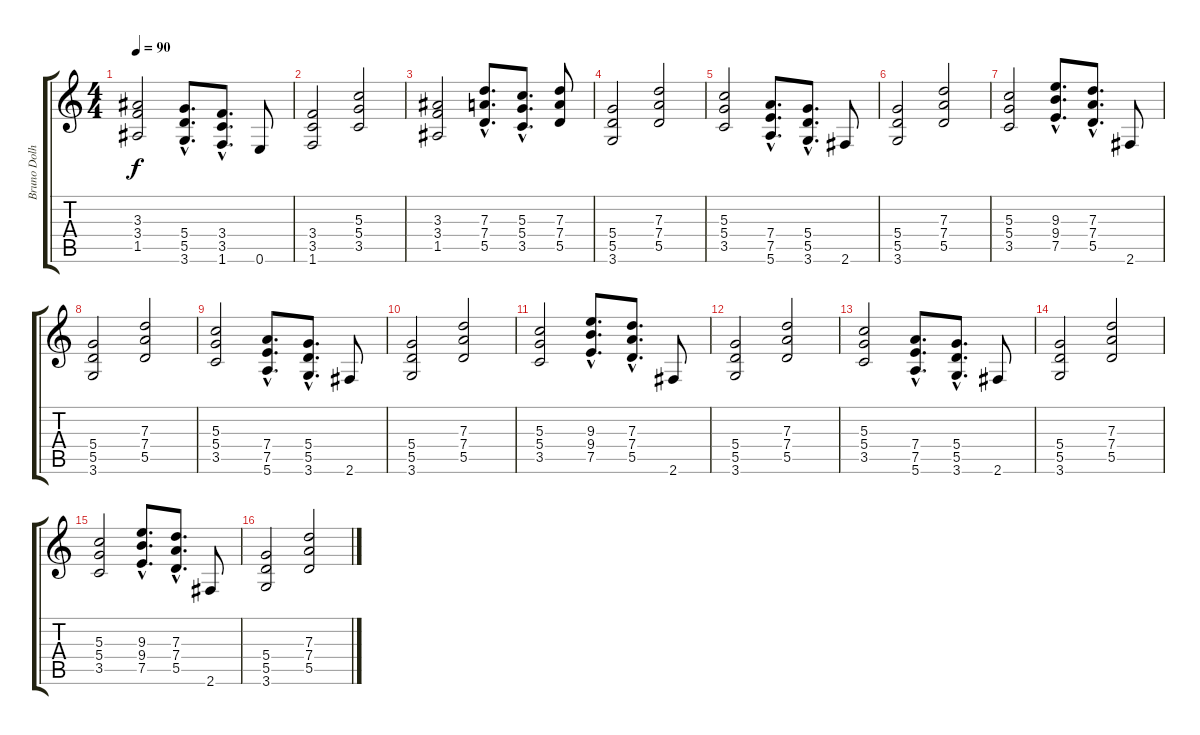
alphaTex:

\track ("Bruno Dolheguy" "Bruno Dolh") {instrument overdrivenguitar}
\staff {score tabs}
\tuning (E4 B3 G3 D3 A2 E2) {hide}
\ts (4 4)
\tempo 90
\clef g2
\ks c
(3.3 3.4 1.5).2{dy f} (5.4{hac} 5.5{hac} 3.6{hac}).8{d} (3.4{hac} 3.5{hac} 1.6{hac}).8{d} 0.6.8 |
(3.4 3.5 1.6).2 (5.3 5.4 3.5).2 |
(3.3 3.4 1.5).2 (7.3{hac} 7.4{hac} 5.5{hac}).8{d} (5.3{hac} 5.4{hac} 3.5{hac}).8{d} (7.3 7.4 5.5).8 |
(5.4 5.5 3.6).2 (7.3 7.4 5.5).2 |
(5.3 5.4 3.5).2 (7.4{hac} 7.5{hac} 5.6{hac}).8{d} (5.4{hac} 5.5{hac} 3.6{hac}).8{d} 2.6.8 |
(5.4 5.5 3.6).2 (7.3 7.4 5.5).2 |
(5.3 5.4 3.5).2 (9.3{hac} 9.4{hac} 7.5{hac}).8{d} (7.3{hac} 7.4{hac} 5.5{hac}).8{d} 2.6.8 |
(5.4 5.5 3.6).2 (7.3 7.4 5.5).2 |
(5.3 5.4 3.5).2 (7.4{hac} 7.5{hac} 5.6{hac}).8{d} (5.4{hac} 5.5{hac} 3.6{hac}).8{d} 2.6.8 |
(5.4 5.5 3.6).2 (7.3 7.4 5.5).2 |
(5.3 5.4 3.5).2 (9.3{hac} 9.4{hac} 7.5{hac}).8{d} (7.3{hac} 7.4{hac} 5.5{hac}).8{d} 2.6.8 |
(5.4 5.5 3.6).2 (7.3 7.4 5.5).2 |
(5.3 5.4 3.5).2 (7.4{hac} 7.5{hac} 5.6{hac}).8{d} (5.4{hac} 5.5{hac} 3.6{hac}).8{d} 2.6.8 |
(5.4 5.5 3.6).2 (7.3 7.4 5.5).2 |
(5.3 5.4 3.5).2 (9.3{hac} 9.4{hac} 7.5{hac}).8{d} (7.3{hac} 7.4{hac} 5.5{hac}).8{d} 2.6.8 |
(5.4 5.5 3.6).2 (7.3 7.4 5.5).2
